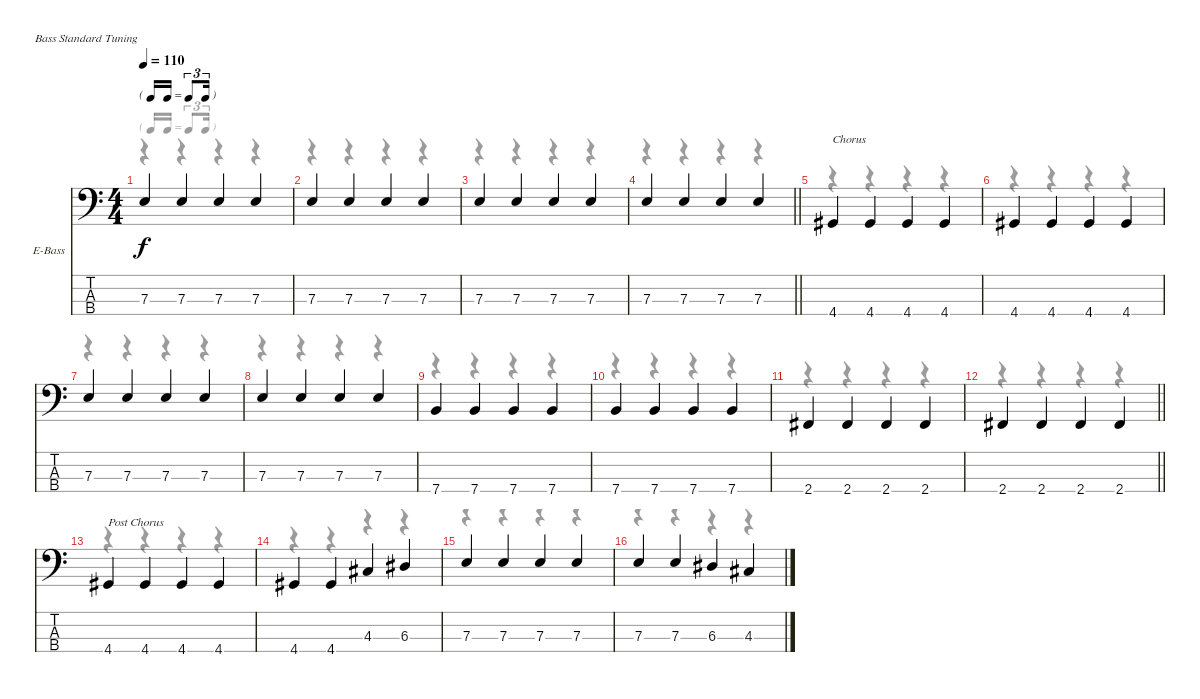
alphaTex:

\bracketExtendMode nobrackets
\firstSystemTrackNameOrientation horizontal
\otherSystemsTrackNameOrientation horizontal
\track ("Bass" "E-Bass") {instrument electricbasspick}
\staff {score tabs}
\tuning (G2 D2 A1 E1)
\voice
\ts (4 4)
\tf triplet16th
\tempo 110
\clef f4
\ks c
7.3.4{dy f} 7.3.4 7.3.4 7.3.4 |
7.3.4 7.3.4 7.3.4 7.3.4 |
7.3.4 7.3.4 7.3.4 7.3.4 |
\barLineRight lightlight
7.3.4 7.3.4 7.3.4 7.3.4 |
4.4.4{txt "Chorus"} 4.4.4 4.4.4 4.4.4 |
4.4.4 4.4.4 4.4.4 4.4.4 |
7.3.4 7.3.4 7.3.4 7.3.4 |
7.3.4 7.3.4 7.3.4 7.3.4 |
7.4.4 7.4.4 7.4.4 7.4.4 |
7.4.4 7.4.4 7.4.4 7.4.4 |
2.4.4 2.4.4 2.4.4 2.4.4 |
\barLineRight lightlight
2.4.4 2.4.4 2.4.4 2.4.4 |
4.4.4{txt "Post Chorus"} 4.4.4 4.4.4 4.4.4 |
4.4.4 4.4.4 4.3.4 6.3.4 |
7.3.4 7.3.4 7.3.4 7.3.4 |
7.3.4 7.3.4 6.3.4 4.3.4
\voice
\clef f4
\ottava regular
\simile none
\ks c
r.4{dy mf} r.4 r.4 r.4 |
r.4 r.4 r.4 r.4 |
r.4 r.4 r.4 r.4 |
\barLineRight lightlight
r.4 r.4 r.4 r.4 |
r.4 r.4 r.4 r.4 |
r.4 r.4 r.4 r.4 |
r.4 r.4 r.4 r.4 |
r.4 r.4 r.4 r.4 |
r.4 r.4 r.4 r.4 |
r.4 r.4 r.4 r.4 |
r.4 r.4 r.4 r.4 |
\barLineRight lightlight
r.4 r.4 r.4 r.4 |
r.4 r.4 r.4 r.4 |
r.4 r.4 r.4 r.4 |
r.4 r.4 r.4 r.4 |
r.4 r.4 r.4 r.4
